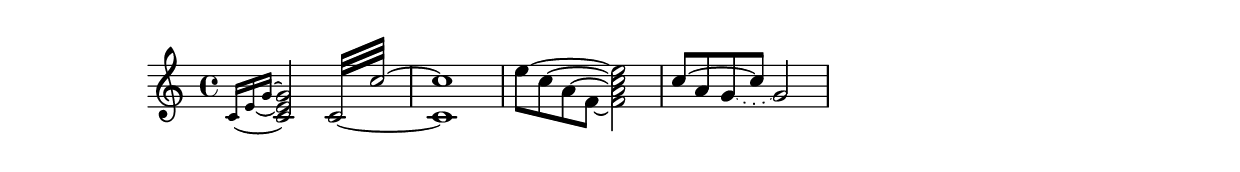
%% DO NOT EDIT this file manually; it is automatically
%% generated from LSR http://lsr.dsi.unimi.it
%% Make any changes in LSR itself, or in Documentation/snippets/new/ ,
%% and then run scripts/auxiliar/makelsr.py
%%
%% This file is in the public domain.
\version "2.14.0"

\header {
  lsrtags = "rhythms"

%% Translation of GIT committish: 59caa3adce63114ca7972d18f95d4aadc528ec3d
 doctitlees = "Uso de ligaduras en los arpegios"
 texidoces = "
En ocasiones se usan ligaduras de unión para escribir los arpegios.
En este caso, las dos notas ligadas no tienen que ser consecutivas.
Esto se puede conseguir estableciendo la propiedad
@code{tieWaitForNote} al valor @code{#t}.  La misma funcionalidad
es de utilidad, por ejemplo, para ligar un trémolo a un acorde, pero
en principio también se puede usar para notas normales consecutivas.

"


%% Translation of GIT committish: 0a868be38a775ecb1ef935b079000cebbc64de40
 texidocde = "
 Überbindungen werden teilweise benutzt, um Arpeggios zu notieren.  In
 diesem Fall stehen die übergebundenen Noten nicht unbedingt hintereinander.
Das Verhalten kann erreicht werden, indem die @code{tieWaitForNote}-Eigenschaft
auf @code{#t} gesetzt wird.  Diese Funktion ist auch sinnvoll, um etwa
ein Tremolo mit einem Akkord zu überbinden, kann aber prinzipiell auch
für normale Überbindungen eingesetzt werden
"
  doctitlede = "Überbindungen für Arpeggio benutzen"



%% Translation of GIT committish: 4da4307e396243a5a3bc33a0c2753acac92cb685
  texidocfr = "
Les liaisons de tenue servent parfois à rendre un accord arpégé. Dans
ce cas, les notes liées ne sont pas toutes consécutives. Il faut alors
assigner à la propriété @code{tieWaitForNote} la valeur @code{#t}
(@emph{true} pour @qq{vrai}).  Cette même méthode peut servir, par
exemple, à lier un trémolo à un accord.
"
  doctitlefr = "Liaison de tenue et arpège"

  texidoc = "
Ties are sometimes used to write out arpeggios.  In this case, two tied
notes need not be consecutive.  This can be achieved by setting the
@code{tieWaitForNote} property to @code{#t}.  The same feature is also
useful, for example, to tie a tremolo to a chord, but in principle, it
can also be used for ordinary consecutive notes.

"
  doctitle = "Using ties with arpeggios"
} % begin verbatim

\relative c' {
  \set tieWaitForNote = ##t
  \grace { c16[ ~ e ~ g] ~ } <c, e g>2
  \repeat tremolo 8 { c32 ~ c' ~ } <c c,>1
  e8 ~ c ~ a ~ f ~ <e' c a f>2
  \tieUp
  c8 ~ a
  \tieDown
  \tieDotted
  g8 ~ c g2
}

